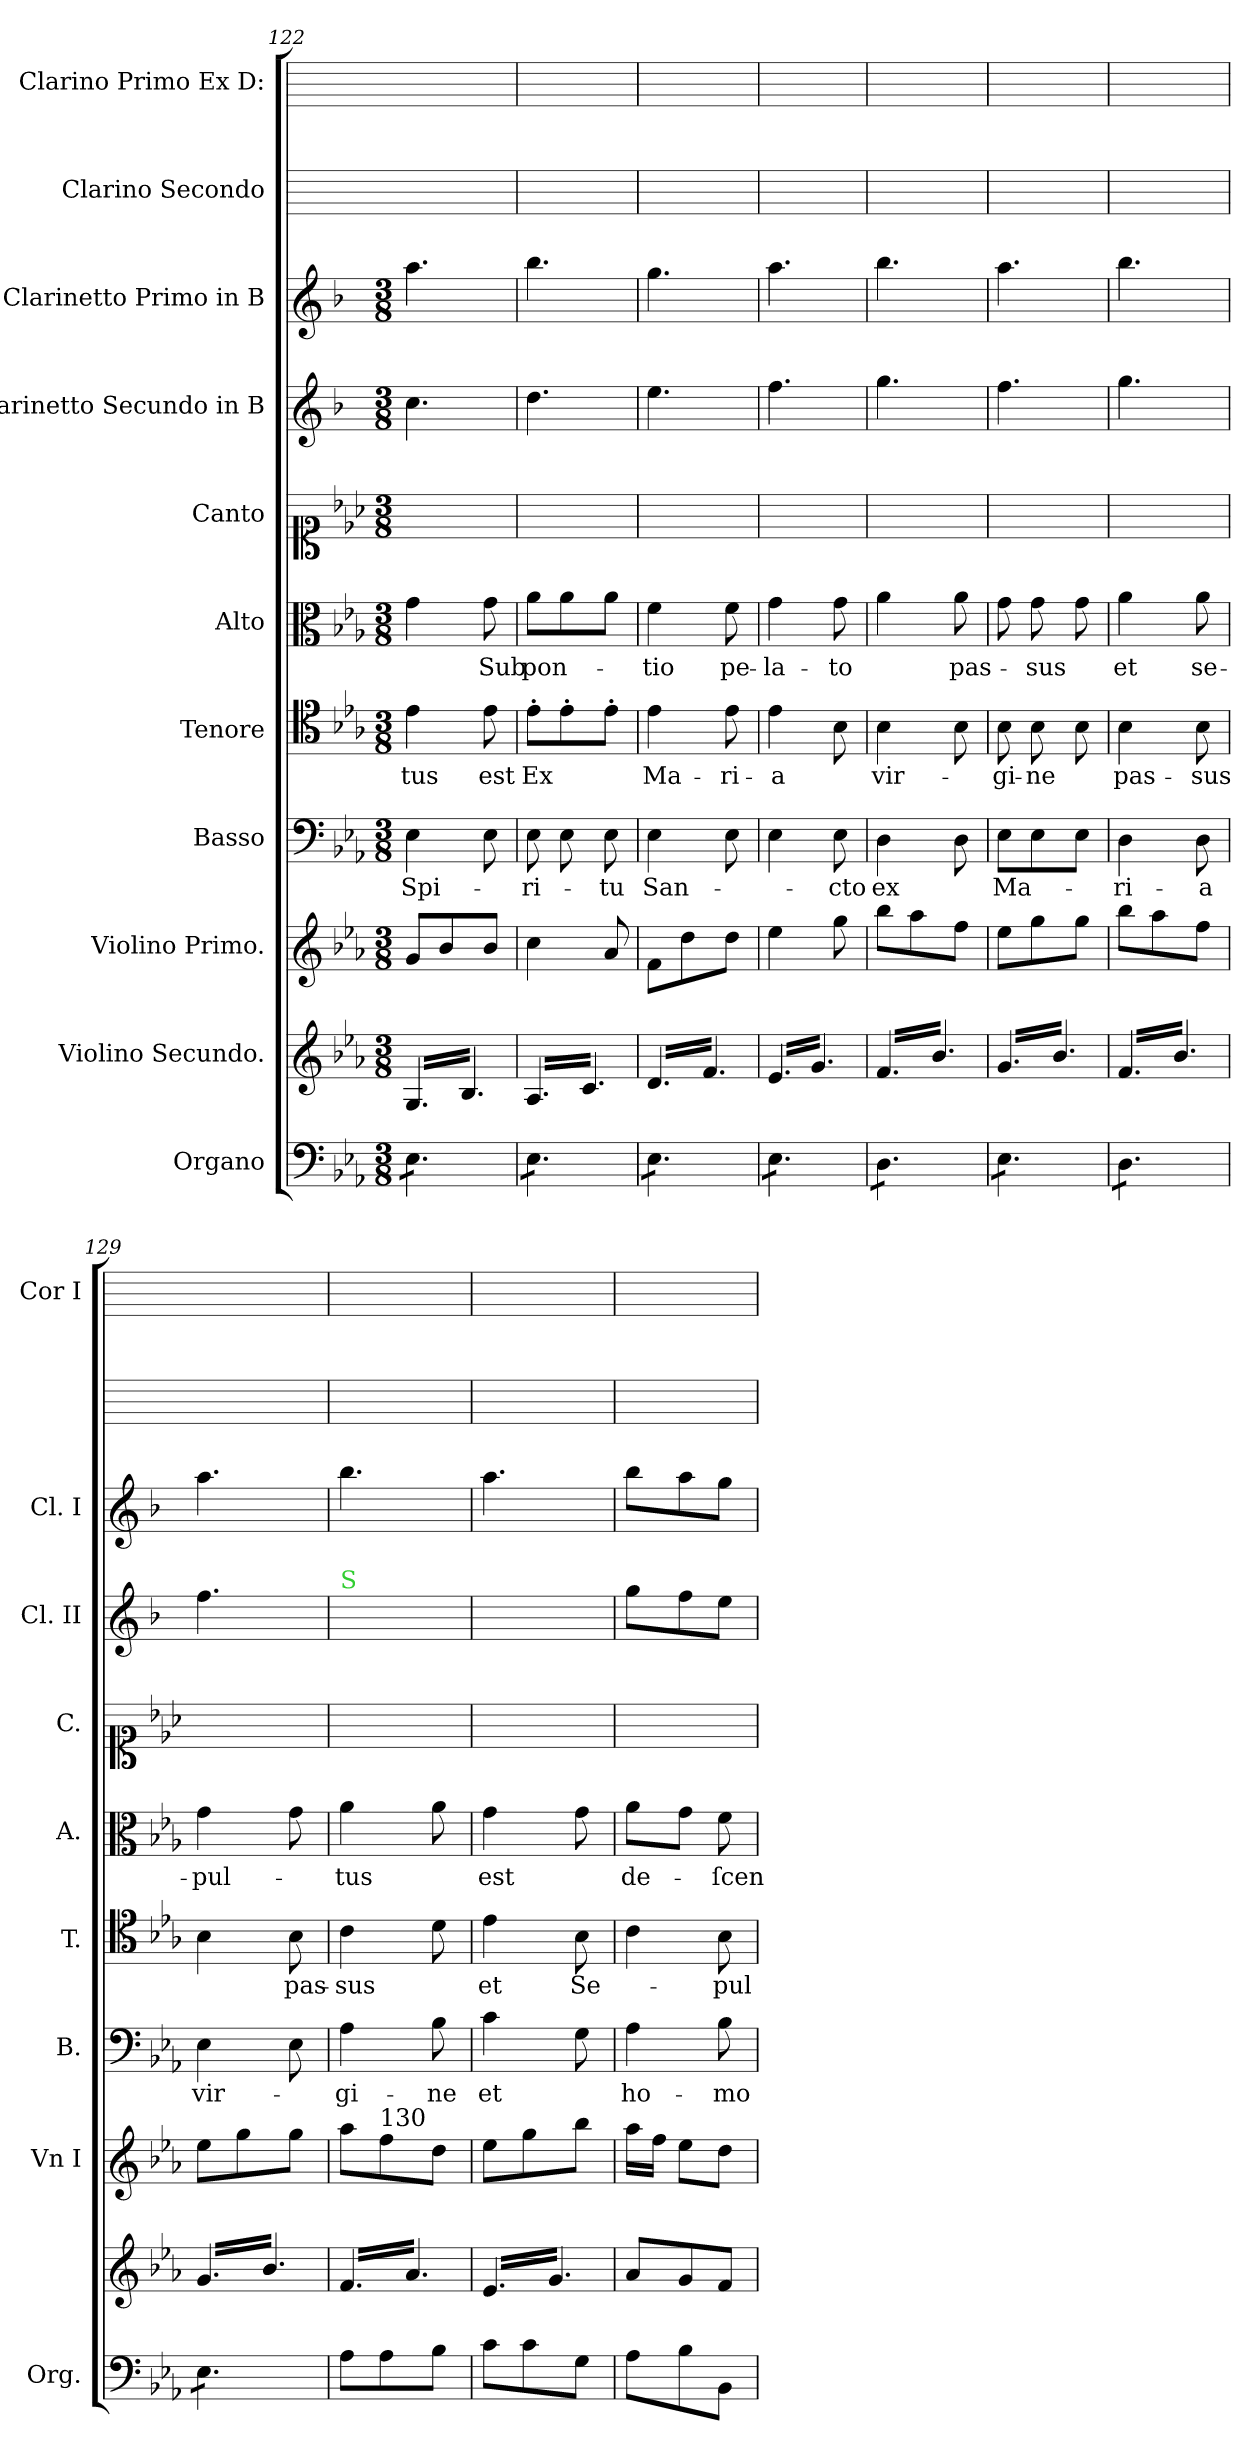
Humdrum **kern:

**kern	**kern	**kern	**kern	**text	**kern	**text	**kern	**text	**kern	**kern	**kern	**kern	**kern
*part11	*part10	*part9	*part8	*part8	*part7	*part7	*part6	*part6	*part5	*part4	*part3	*part2	*part1
*staff11	*staff10	*staff9	*staff8	*staff8	*staff7	*staff7	*staff6	*staff6	*staff5	*staff4	*staff3	*staff2	*staff1
*I"Organo	*I"Violino Secundo.	*I"Violino Primo.	*I"Basso	*	*I"Tenore	*	*I"Alto	*	*I"Canto	*I"Clarinetto Secundo in B	*I"Clarinetto Primo in B	*I"Clarino Secondo	*I"Clarino Primo Ex D:
*I'Org.	*	*I'Vn I	*I'B.	*	*I'T.	*	*I'A.	*	*I'C.	*I'Cl. II	*I'Cl. I	*	*I'Cor I
*clefF4	*clefG2	*clefG2	*clefF4	*	*clefC4	*	*clefC3	*	*clefC1	*clefG2	*clefG2	*	*
*	*	*	*	*	*	*	*	*	*	*ITrd1c2	*ITrd1c2	*	*
*k[b-e-a-]	*k[b-e-a-]	*k[b-e-a-]	*k[b-e-a-]	*	*k[b-e-a-]	*	*k[b-e-a-]	*	*k[b-e-a-]	*k[b-e-a-]	*k[b-e-a-]	*	*
*E-:	*E-:	*E-:	*E-:	*	*E-:	*	*E-:	*	*E-:	*E-:	*E-:	*	*
*M3/8	*M3/8	*M3/8	*M3/8	*	*M3/8	*	*M3/8	*	*M3/8	*M3/8	*M3/8	*	*
=122	=122	=122	=122	=122	=122	=122	=122	=122	=122	=122	=122	=122	=122
!	!	!	!	!	!	!LO:LY:i	!	!	!	!	!	!	!
*tremolo	*	*	*	*	*	*	*	*	*	*	*	*	*
*	*tremolo	*	*	*	*	*	*	*	*	*	*	*	*
8E-\L	16G/LL	8g/L	4E-\	Spi-	4e-\	-tus	4g\	.	4.ryy	4.b-\	4.gg\	4.ryy	4.ryy
.	16B-/	.	.	.	.	.	.	.	.	.	.	.	.
8E-\	16G/	8b-/	.	.	.	.	.	.	.	.	.	.	.
.	16B-/	.	.	.	.	.	.	.	.	.	.	.	.
!	!	!	!	!	!	!LO:LY:i	!	!	!	!	!	!	!
8E-\J	16G/	8b-/J	8E-\	.	8e-\	est	8g\	Sub	.	.	.	.	.
.	16B-/JJ	.	.	.	.	.	.	.	.	.	.	.	.
=123	=123	=123	=123	=123	=123	=123	=123	=123	=123	=123	=123	=123	=123
8E-\L	16A-/LL	4cc\	8E-\	-ri-	8e-'\L	Ex	8a-\L	pon-	4.ryy	4.cc\	4.aa-\	4.ryy	4.ryy
.	16c/	.	.	.	.	.	.	.	.	.	.	.	.
8E-\	16A-/	.	8E-\	.	8e-'\	.	8a-\	.	.	.	.	.	.
.	16c/	.	.	.	.	.	.	.	.	.	.	.	.
8E-\J	16A-/	8a-/	8E-\	-tu	8e-'\J	.	8a-\J	.	.	.	.	.	.
.	16c/JJ	.	.	.	.	.	.	.	.	.	.	.	.
=124	=124	=124	=124	=124	=124	=124	=124	=124	=124	=124	=124	=124	=124
8E-\L	16d/LL	8f\L	4E-\	San-	4e-\	Ma-	4f\	-tio	4.ryy	4.dd\	4.ff\	4.ryy	4.ryy
.	16f/	.	.	.	.	.	.	.	.	.	.	.	.
8E-\	16d/	8dd/	.	.	.	.	.	.	.	.	.	.	.
.	16f/	.	.	.	.	.	.	.	.	.	.	.	.
8E-\J	16d/	8dd\J	8E-\	.	8e-\	-ri-	8f\	pe-	.	.	.	.	.
.	16f/JJ	.	.	.	.	.	.	.	.	.	.	.	.
=125	=125	=125	=125	=125	=125	=125	=125	=125	=125	=125	=125	=125	=125
8E-\L	16e-/LL	4ee-\	4E-\	.	4e-\	-a	4g\	-la-	4.ryy	4.ee-\	4.gg\	4.ryy	4.ryy
.	16g/	.	.	.	.	.	.	.	.	.	.	.	.
8E-\	16e-/	.	.	.	.	.	.	.	.	.	.	.	.
.	16g/	.	.	.	.	.	.	.	.	.	.	.	.
8E-\J	16e-/	8gg\	8E-\	-cto	8B-\	.	8g\	-to	.	.	.	.	.
.	16g/JJ	.	.	.	.	.	.	.	.	.	.	.	.
=126	=126	=126	=126	=126	=126	=126	=126	=126	=126	=126	=126	=126	=126
8D\L	16f/LL	8bb-\L	4D\	ex	4B-\	vir-	4a-\	.	4.ryy	4.ff\	4.aa-\	4.ryy	4.ryy
.	16b-/	.	.	.	.	.	.	.	.	.	.	.	.
8D\	16f/	8aa-\	.	.	.	.	.	.	.	.	.	.	.
.	16b-/	.	.	.	.	.	.	.	.	.	.	.	.
8D\J	16f/	8ff\J	8D\	.	8B-\	.	8a-\	pas-	.	.	.	.	.
.	16b-/JJ	.	.	.	.	.	.	.	.	.	.	.	.
=127	=127	=127	=127	=127	=127	=127	=127	=127	=127	=127	=127	=127	=127
8E-\L	16g/LL	8ee-\L	8E-\L	Ma-	8B-\	-gi-	8g\	.	4.ryy	4.ee-\	4.gg\	4.ryy	4.ryy
.	16b-/	.	.	.	.	.	.	.	.	.	.	.	.
8E-\	16g/	8gg\	8E-\	.	8B-\	-ne	8g\	-sus	.	.	.	.	.
.	16b-/	.	.	.	.	.	.	.	.	.	.	.	.
8E-\J	16g/	8gg\J	8E-\J	.	8B-\	.	8g\	.	.	.	.	.	.
.	16b-/JJ	.	.	.	.	.	.	.	.	.	.	.	.
=128	=128	=128	=128	=128	=128	=128	=128	=128	=128	=128	=128	=128	=128
8D\L	16f/LL	8bb-\L	4D\	-ri-	4B-\	pas-	4a-\	et	4.ryy	4.ff\	4.aa-\	4.ryy	4.ryy
.	16b-/	.	.	.	.	.	.	.	.	.	.	.	.
8D\	16f/	8aa-\	.	.	.	.	.	.	.	.	.	.	.
.	16b-/	.	.	.	.	.	.	.	.	.	.	.	.
8D\J	16f/	8ff\J	8D\	-a	8B-\	-sus	8a-\	se-	.	.	.	.	.
.	16b-/JJ	.	.	.	.	.	.	.	.	.	.	.	.
=129	=129	=129	=129	=129	=129	=129	=129	=129	=129	=129	=129	=129	=129
8E-\L	16g/LL	8ee-\L	4E-\	vir-	4B-\	.	4g\	-pul-	4.ryy	4.ee-\	4.gg\	4.ryy	4.ryy
.	16b-/	.	.	.	.	.	.	.	.	.	.	.	.
8E-\	16g/	8gg\	.	.	.	.	.	.	.	.	.	.	.
.	16b-/	.	.	.	.	.	.	.	.	.	.	.	.
!	!	!	!	!	!	!LO:LY:i	!	!	!	!	!	!	!
8E-\J	16g/	8gg\J	8E-\	.	8B-\	pas-	8g\	.	.	.	.	.	.
*Xtremolo	*	*	*	*	*	*	*	*	*	*	*	*	*
.	16b-/JJ	.	.	.	.	.	.	.	.	.	.	.	.
=130	=130	=130	=130	=130	=130	=130	=130	=130	=130	=130	=130	=130	=130
!	!	!	!	!	!	!	!	!	!	!LO:TX:a:color=limegreen:t=S	!	!	!
!	!	!	!	!	!	!LO:LY:i	!	!	!	!	!	!	!
8A-\L	16f/LL	8aa-\L	4A-\	-gi-	4c\	-sus	4a-\	-tus	4.ryy	4.ryy	4.aa-\	4.ryy	4.ryy
.	16a-/	.	.	.	.	.	.	.	.	.	.	.	.
!	!	!LO:TX:a:t=130	!	!	!	!	!	!	!	!	!	!	!
8A-\	16f/	8ff\	.	.	.	.	.	.	.	.	.	.	.
.	16a-/	.	.	.	.	.	.	.	.	.	.	.	.
8B-\J	16f/	8dd\J	8B-\	-ne	8d\	.	8a-\	.	.	.	.	.	.
.	16a-/JJ	.	.	.	.	.	.	.	.	.	.	.	.
=131	=131	=131	=131	=131	=131	=131	=131	=131	=131	=131	=131	=131	=131
8c\L	16e-/LL	8ee-\L	4c\	et	4e-\	et	4g\	est	4.ryy	4.ryy	4.gg\	4.ryy	4.ryy
.	16g/	.	.	.	.	.	.	.	.	.	.	.	.
8c\	16e-/	8gg\	.	.	.	.	.	.	.	.	.	.	.
.	16g/	.	.	.	.	.	.	.	.	.	.	.	.
8G\J	16e-/	8bb-\J	8G\	.	8B-\	Se-	8g\	.	.	.	.	.	.
.	16g/JJ	.	.	.	.	.	.	.	.	.	.	.	.
*	*Xtremolo	*	*	*	*	*	*	*	*	*	*	*	*
=132	=132	=132	=132	=132	=132	=132	=132	=132	=132	=132	=132	=132	=132
8A-\L	8a-/L	16aa-\LL	4A-\	ho-	4c\	.	8a-\L	de-	4.ryy	8ff\L	8aa-\L	4.ryy	4.ryy
.	.	16ff\JJ	.	.	.	.	.	.	.	.	.	.	.
8B-\	8g/	8ee-\L	.	.	.	.	8g\J	.	.	8ee-\	8gg\	.	.
8BB-/J	8f/J	8dd\J	8B-\	-mo	8B-\	-pul-	8f\	-ſcen-	.	8dd\J	8ff\J	.	.
=	=	=	=	=	=	=	=	=	=	=	=	=	=
*-	*-	*-	*-	*-	*-	*-	*-	*-	*-	*-	*-	*-	*-
